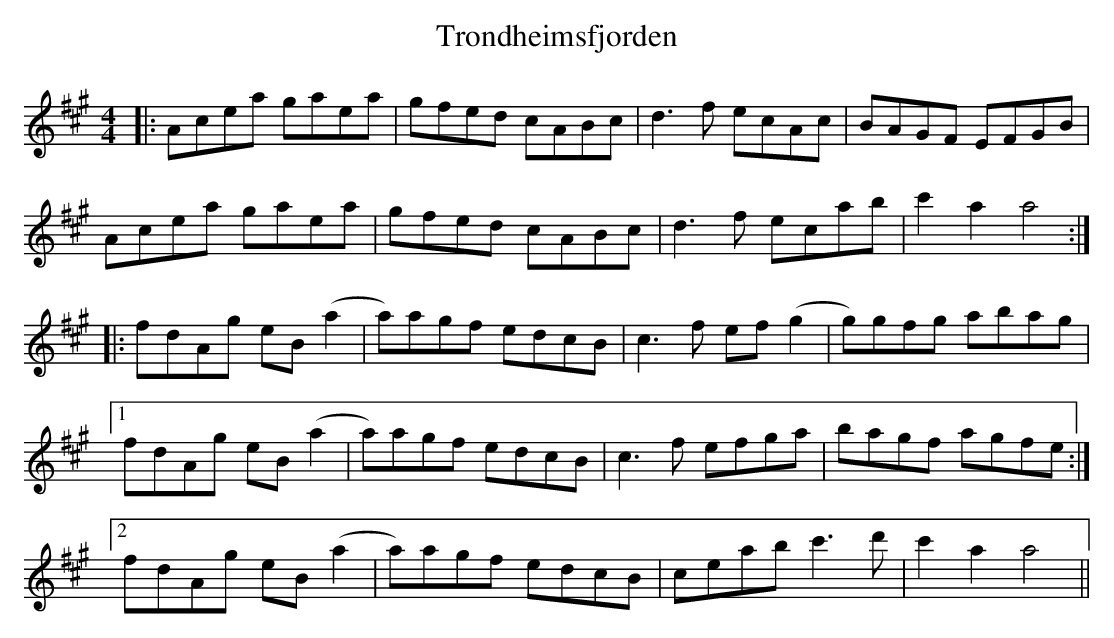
X:1
T: Trondheimsfjorden
M: 4/4
L: 1/8
K: Amaj
|:Acea gaea|gfed cABc|d3f ecAc|BAGF EFGB|
Acea gaea|gfed cABc|d3f ecab|c'2 a2 a4:|
|:fdAg eB(a2|a)agf edcB|c3f ef(g2|g)gfg abag|
[1 fdAg eB(a2|a)agf edcB|c3f efga|bagf agfe:|
[2 fdAg eB(a2|a)agf edcB|ceab c'3d'|c'2 a2 a4||
